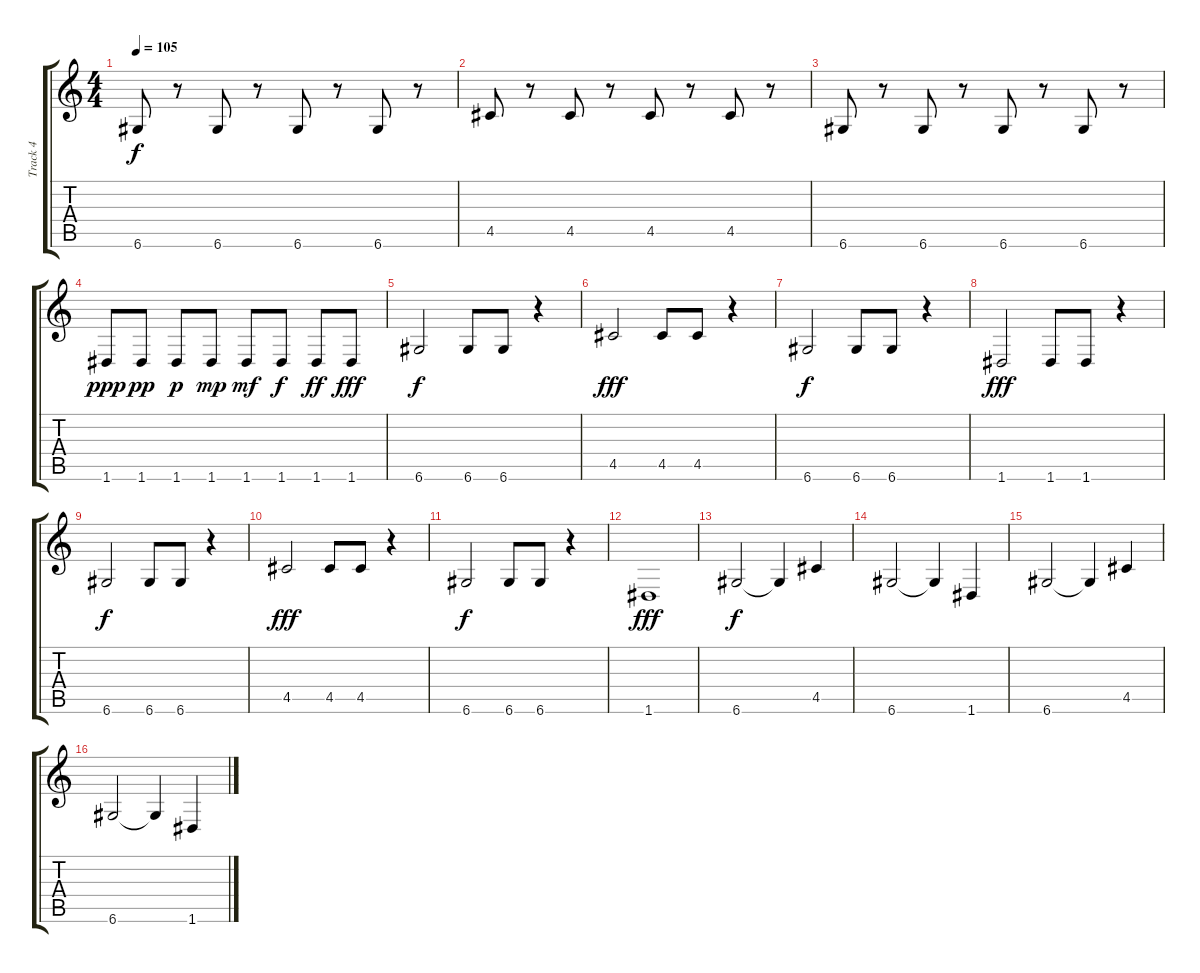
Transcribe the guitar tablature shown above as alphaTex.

\track ("Track 4" "Track 4") {instrument electricbassfinger}
\staff {score tabs}
\tuning (E4 B3 G3 D3 A2 D2) {hide}
\ts (4 4)
\tempo 105
\clef g2
\ks c
6.6.8{dy f} r.8 6.6.8 r.8 6.6.8 r.8 6.6.8 r.8 |
4.5.8 r.8 4.5.8 r.8 4.5.8 r.8 4.5.8 r.8 |
6.6.8 r.8 6.6.8 r.8 6.6.8 r.8 6.6.8 r.8 |
1.6.8{dy ppp} 1.6.8{dy pp} 1.6.8{dy p} 1.6.8{dy mp} 1.6.8{dy mf} 1.6.8{dy f} 1.6.8{dy ff} 1.6.8{dy fff} |
6.6.2{dy f} 6.6.8 6.6.8 r.4 |
4.5.2{dy fff} 4.5.8 4.5.8 r.4 |
6.6.2{dy f} 6.6.8 6.6.8 r.4 |
1.6.2{dy fff} 1.6.8 1.6.8 r.4 |
6.6.2{dy f} 6.6.8 6.6.8 r.4 |
4.5.2{dy fff} 4.5.8 4.5.8 r.4 |
6.6.2{dy f} 6.6.8 6.6.8 r.4 |
1.6.1{dy fff} |
6.6.2{dy f} 6.6{t}.4 4.5.4 |
6.6.2 6.6{t}.4 1.6.4 |
6.6.2 6.6{t}.4 4.5.4 |
6.6.2 6.6{t}.4 1.6.4
